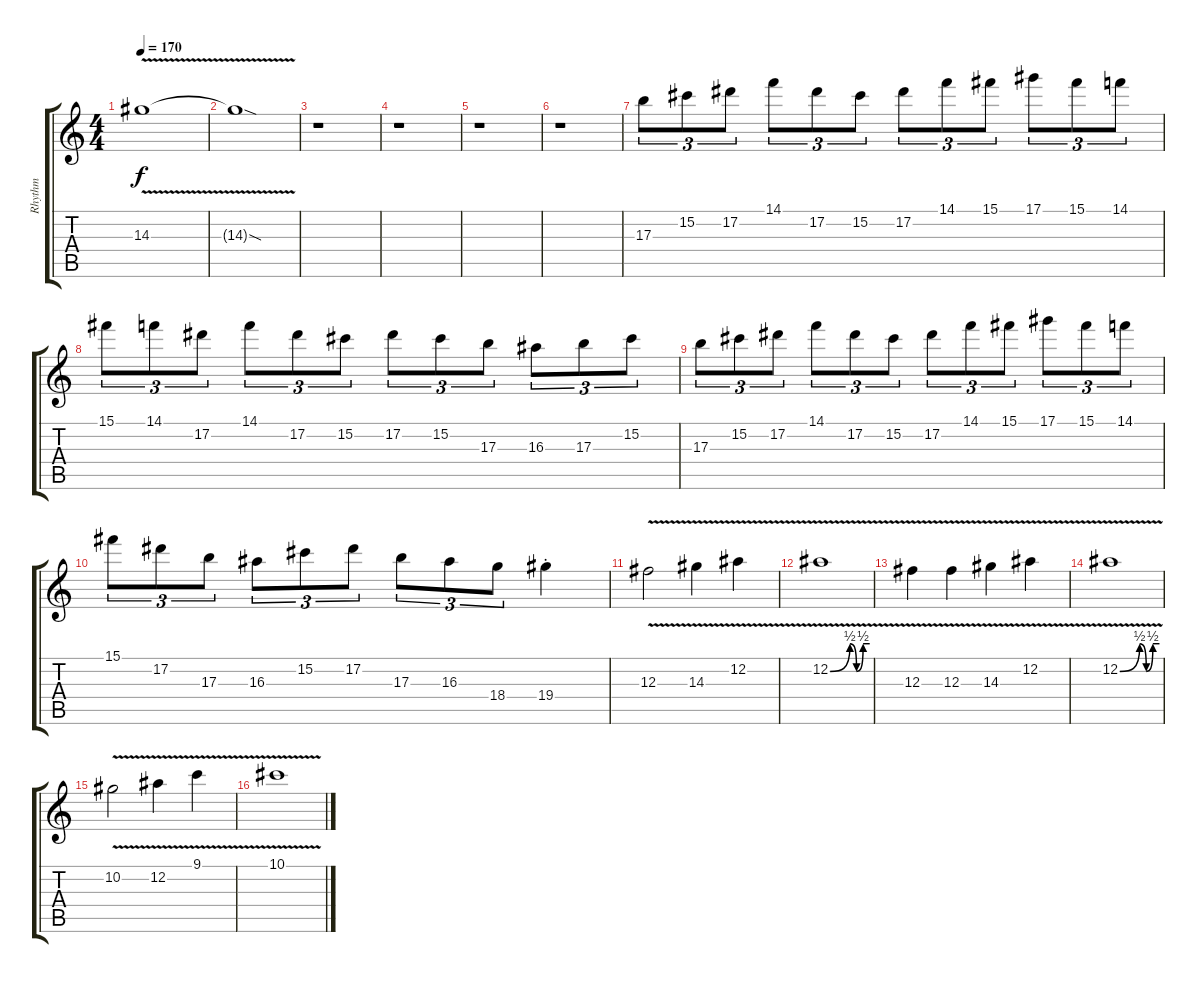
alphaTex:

\track ("Rhythm" "Rhythm") {instrument distortionguitar}
\staff {score tabs}
\tuning (Eb4 Bb3 Gb3 Db3 Ab2 Eb2) {hide}
\ts (4 4)
\tempo 170
\clef g2
\ks c
14.3{v}.1{dy f} |
14.3{v sod t}.1 |
r.1 |
r.1 |
r.1 |
r.1 |
17.3.8{tu (3 2)} 15.2.8{tu (3 2)} 17.2.8{tu (3 2)} 14.1.8{tu (3 2)} 17.2.8{tu (3 2)} 15.2.8{tu (3 2)} 17.2.8{tu (3 2)} 14.1.8{tu (3 2)} 15.1.8{tu (3 2)} 17.1.8{tu (3 2)} 15.1.8{tu (3 2)} 14.1.8{tu (3 2)} |
15.1.8{tu (3 2)} 14.1.8{tu (3 2)} 17.2.8{tu (3 2)} 14.1.8{tu (3 2)} 17.2.8{tu (3 2)} 15.2.8{tu (3 2)} 17.2.8{tu (3 2)} 15.2.8{tu (3 2)} 17.3.8{tu (3 2)} 16.3.8{tu (3 2)} 17.3.8{tu (3 2)} 15.2.8{tu (3 2)} |
17.3.8{tu (3 2)} 15.2.8{tu (3 2)} 17.2.8{tu (3 2)} 14.1.8{tu (3 2)} 17.2.8{tu (3 2)} 15.2.8{tu (3 2)} 17.2.8{tu (3 2)} 14.1.8{tu (3 2)} 15.1.8{tu (3 2)} 17.1.8{tu (3 2)} 15.1.8{tu (3 2)} 14.1.8{tu (3 2)} |
15.1.8{tu (3 2)} 17.2.8{tu (3 2)} 17.3.8{tu (3 2)} 16.3.8{tu (3 2)} 15.2.8{tu (3 2)} 17.2.8{tu (3 2)} 17.3.8{tu (3 2)} 16.3.8{tu (3 2)} 18.4.8{tu (3 2)} 19.4{st}.4 |
12.3{v}.2 14.3{v}.4 12.2{v}.4 |
12.2{be (custom 0 0 30 2 40 0 50 2 60 2) v}.1 |
12.3{v}.4 12.3{v}.4 14.3{v}.4 12.2{v}.4 |
12.2{be (custom 0 0 30 2 40 0 50 2 60 2) v}.1 |
10.2{v}.2 12.2{v}.4 9.1{v}.4 |
10.1{v}.1
